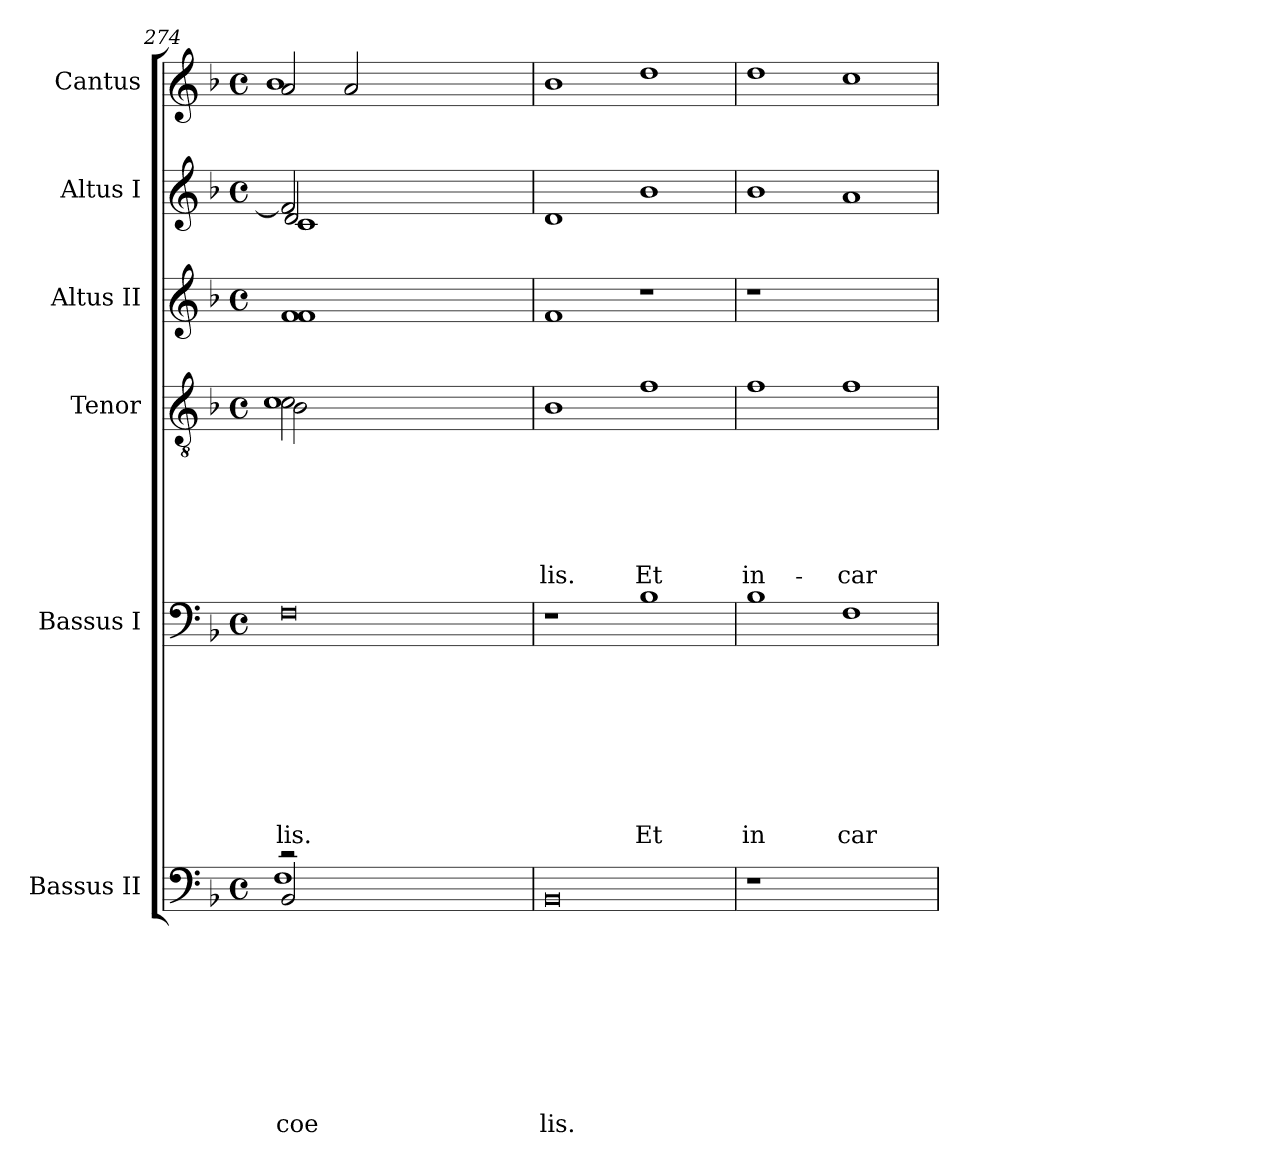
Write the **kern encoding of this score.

**kern	**text	**text	**text	**text	**text	**text	**text	**text	**text	**kern	**text	**text	**text	**text	**text	**text	**text	**text	**kern	**text	**text	**text	**text	**text	**text	**kern	**kern	**kern
*part6	*part6	*part6	*part6	*part6	*part6	*part6	*part6	*part6	*part6	*part5	*part5	*part5	*part5	*part5	*part5	*part5	*part5	*part5	*part4	*part4	*part4	*part4	*part4	*part4	*part4	*part3	*part2	*part1
*staff6	*staff6	*staff6	*staff6	*staff6	*staff6	*staff6	*staff6	*staff6	*staff6	*staff5	*staff5	*staff5	*staff5	*staff5	*staff5	*staff5	*staff5	*staff5	*staff4	*staff4	*staff4	*staff4	*staff4	*staff4	*staff4	*staff3	*staff2	*staff1
*I"Bassus II	*	*	*	*	*	*	*	*	*	*I"Bassus I	*	*	*	*	*	*	*	*	*I"Tenor	*	*	*	*	*	*	*I"Altus II	*I"Altus I	*I"Cantus
*I'B II	*	*	*	*	*	*	*	*	*	*I'B I	*	*	*	*	*	*	*	*	*I'T	*	*	*	*	*	*	*I'A II	*I'A I	*
*clefF4	*	*	*	*	*	*	*	*	*	*clefF4	*	*	*	*	*	*	*	*	*clefGv2	*	*	*	*	*	*	*clefG2	*clefG2	*clefG2
*k[b-]	*	*	*	*	*	*	*	*	*	*k[b-]	*	*	*	*	*	*	*	*	*k[b-]	*	*	*	*	*	*	*k[b-]	*k[b-]	*k[b-]
*F:	*	*	*	*	*	*	*	*	*	*F:	*	*	*	*	*	*	*	*	*F:	*	*	*	*	*	*	*F:	*F:	*F:
*M4/4	*	*	*	*	*	*	*	*	*	*M4/4	*	*	*	*	*	*	*	*	*M4/4	*	*	*	*	*	*	*M4/4	*M4/4	*M4/4
*met(c)	*	*	*	*	*	*	*	*	*	*met(c)	*	*	*	*	*	*	*	*	*met(c)	*	*	*	*	*	*	*met(c)	*met(c)	*met(c)
=274	=274	=274	=274	=274	=274	=274	=274	=274	=274	=274	=274	=274	=274	=274	=274	=274	=274	=274	=274	=274	=274	=274	=274	=274	=274	=274	=274	=274
*^	*	*	*	*	*	*	*	*	*	*	*	*	*	*	*	*	*	*	*	*	*	*	*	*	*	*	*	*
!	!	!	!	!	!	!	!	!	!	!LO:LY:b	!	!	!	!	!	!	!	!	!	!	!	!	!	!	!	!	!	!	!
*	*^	*	*	*	*	*	*	*	*	*	*	*	*	*	*	*	*	*	*	*	*	*	*	*	*	*	*	*	*
!	!	!	!	!	!	!	!	!	!	!	!LO:LY:b	!	!	!	!	!	!	!	!	!LO:LY:b	!	!	!	!	!	!	!	!	!	!
*	*	*	*	*	*	*	*	*	*	*	*	*	*	*	*	*	*	*	*	*	*^	*	*	*	*	*	*	*	*^	*^
*	*	*	*	*	*	*	*	*	*	*	*	*	*	*	*	*	*	*	*	*	*	*^	*	*	*	*	*	*	*	*	*^	*	*
2rc	2BB-/	1F	.	.	.	.	.	.	.	.	coe	0F	.	.	.	.	.	.	.	lis.	2c\	2B-\	1c	.	.	.	.	.	.	1f 1f	2f/]	2d/	1c	2a/	1b-
1ryy	1ryy	.	.	.	.	.	.	.	.	.	.	.	.	.	.	.	.	.	.	.	1ryy	1ryy	.	.	.	.	.	.	.	.	1ryy	1ryy	.	2a/	.
.	.	1ryy	.	.	.	.	.	.	.	.	.	.	.	.	.	.	.	.	.	.	.	.	1ryy	.	.	.	.	.	.	1ryy	.	.	1ryy	1ryy	1ryy
2ryy	2ryy	.	.	.	.	.	.	.	.	.	.	.	.	.	.	.	.	.	.	.	2ryy	2ryy	.	.	.	.	.	.	.	.	2ryy	2ryy	.	.	.
*	*	*	*	*	*	*	*	*	*	*	*	*	*	*	*	*	*	*	*	*	*	*	*	*	*	*	*	*	*	*	*	*v	*v	*	*
*	*v	*v	*	*	*	*	*	*	*	*	*	*	*	*	*	*	*	*	*	*	*	*v	*v	*	*	*	*	*	*	*	*	*	*v	*v
=275	=275	=275	=275	=275	=275	=275	=275	=275	=275	=275	=275	=275	=275	=275	=275	=275	=275	=275	=275	=275	=275	=275	=275	=275	=275	=275	=275	=275	=275	=275	=275
!	!	!	!	!	!	!	!	!	!	!LO:LY:b	!	!	!	!	!	!	!	!	!	!	!	!	!	!	!	!	!LO:LY:b	!	!	!	!
*v	*v	*	*	*	*	*	*	*	*	*	*	*	*	*	*	*	*	*	*	*v	*v	*	*	*	*	*	*	*	*v	*v	*
0BB-	.	.	.	.	.	.	.	.	lis.	1r	.	.	.	.	.	.	.	.	1B-	.	.	.	.	.	-lis.	1f	1d	1b-
!	!	!	!	!	!	!	!	!	!	!	!	!	!	!	!	!	!	!LO:LY:b	!	!	!	!	!	!	!LO:LY:b	!	!	!
.	.	.	.	.	.	.	.	.	.	1B-	.	.	.	.	.	.	.	Et	1f	.	.	.	.	.	Et	1r	1b-	1dd
=276	=276	=276	=276	=276	=276	=276	=276	=276	=276	=276	=276	=276	=276	=276	=276	=276	=276	=276	=276	=276	=276	=276	=276	=276	=276	=276	=276	=276
!	!	!	!	!	!	!	!	!	!	!	!	!	!	!	!	!	!	!LO:LY:b	!	!	!	!	!	!	!LO:LY:b	!	!	!
1r	.	.	.	.	.	.	.	.	.	1B-	.	.	.	.	.	.	.	in	1f	.	.	.	.	.	in-	1r	1b-	1dd
!	!	!	!	!	!	!	!	!	!	!	!	!	!	!	!	!	!	!LO:LY:b	!	!	!	!	!	!	!LO:LY:b	!	!	!
1ryy	.	.	.	.	.	.	.	.	.	1F	.	.	.	.	.	.	.	car	1f	.	.	.	.	.	-car-	1ryy	1a	1cc
=	=	=	=	=	=	=	=	=	=	=	=	=	=	=	=	=	=	=	=	=	=	=	=	=	=	=	=	=
*-	*-	*-	*-	*-	*-	*-	*-	*-	*-	*-	*-	*-	*-	*-	*-	*-	*-	*-	*-	*-	*-	*-	*-	*-	*-	*-	*-	*-
